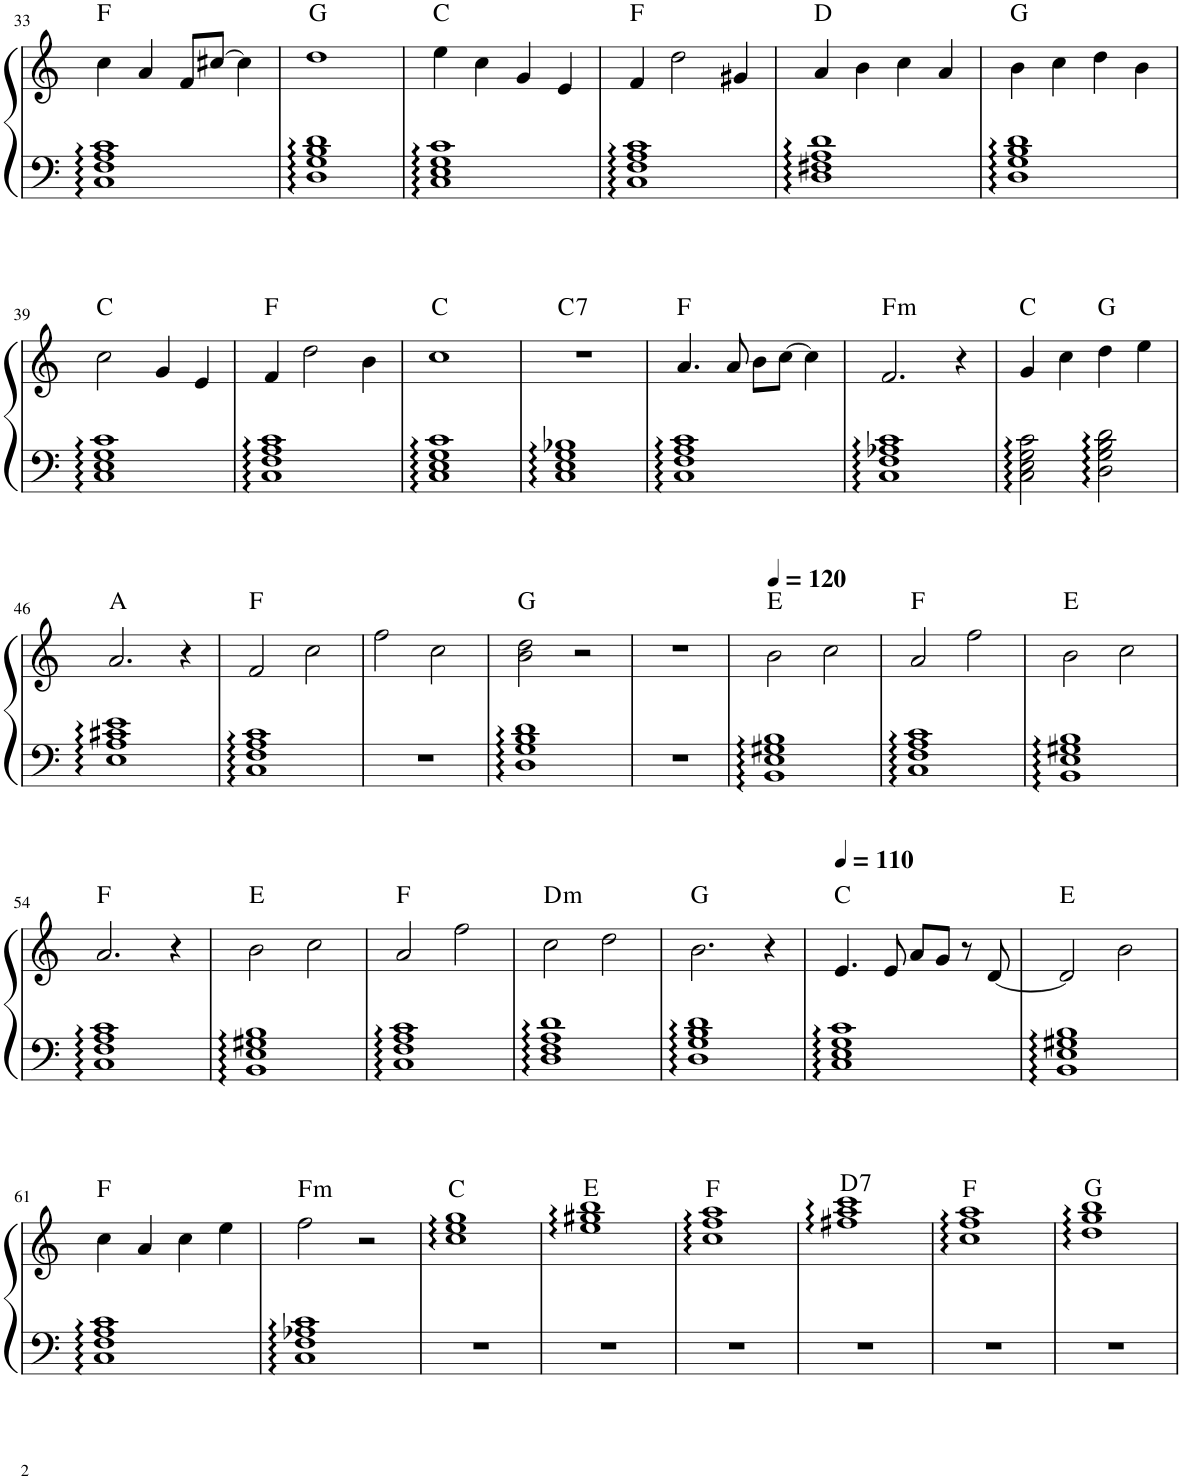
**kern	**kern	**harte
*part1	*part1	*part1
*staff2	*staff1	*
*I"Piano	*	*
*I'Pno.	*	*
!!LO:PB:g=z
*clefF4	*clefG2	*
*k[]	*k[]	*
*M4/4	*M4/4	*
=33	=33	=33
1C 1F 1A 1c	4cc\	F:maj
.	4a/	.
.	8f/L	.
.	[8cc#X/J	.
.	4cc#\]	.
=34	=34	=34
1D 1G 1B 1d	1dd	G:maj
=35	=35	=35
1C 1E 1G 1c	4ee\	C:maj
.	4cc\	.
.	4g/	.
.	4e/	.
=36	=36	=36
1C 1F 1A 1c	4f/	F:maj
.	2dd\	.
.	4g#X/	.
=37	=37	=37
1D 1F#X 1A 1d	4a/	D:maj
.	4b\	.
.	4cc\	.
.	4a/	.
=38	=38	=38
1D 1G 1B 1d	4b\	G:maj
.	4cc\	.
.	4dd\	.
.	4b\	.
!!LO:LB:g=z
=39	=39	=39
1C 1E 1G 1c	2cc\	C:maj
.	4g/	.
.	4e/	.
=40	=40	=40
1C 1F 1A 1c	4f/	F:maj
.	2dd\	.
.	4b\	.
=41	=41	=41
1C 1E 1G 1c	1cc	C:maj
=42	=42	=42
!	!	!LO:H:kt=7
1C 1E 1G 1B-X	1r	C:7
=43	=43	=43
1C 1F 1A 1c	4.a/	F:maj
.	8a/	.
.	8b\L	.
.	[8cc\J	.
.	4cc\]	.
=44	=44	=44
!	!	!LO:H:kt=m
1C 1F 1A-X 1c	2.f/	F:min
.	4r	.
=45	=45	=45
2C\ 2E\ 2G\ 2c\	4g/	C:maj
.	4cc\	.
2D\ 2G\ 2B\ 2d\	4dd\	G:maj
.	4ee\	.
!!LO:LB:g=z
=46	=46	=46
1E 1A 1c#X 1e	2.a/	A:maj
.	4r	.
=47	=47	=47
1C 1F 1A 1c	2f/	F:maj
.	2cc\	.
=48	=48	=48
1r	2ff\	.
.	2cc\	.
=49	=49	=49
1D 1G 1B 1d	2b\ 2dd\	G:maj
.	2r	.
=50	=50	=50
1r	1r	.
=51	=51	=51
*	*MM120	*
1BB 1E 1G#X 1B	2b\	E:maj
.	2cc\	.
=52	=52	=52
1C 1F 1A 1c	2a/	F:maj
.	2ff\	.
=53	=53	=53
1BB 1E 1G#X 1B	2b\	E:maj
.	2cc\	.
!!LO:LB:g=z
=54	=54	=54
1C 1F 1A 1c	2.a/	F:maj
.	4r	.
=55	=55	=55
1BB 1E 1G#X 1B	2b\	E:maj
.	2cc\	.
=56	=56	=56
1C 1F 1A 1c	2a/	F:maj
.	2ff\	.
=57	=57	=57
!	!	!LO:H:kt=m
1D 1F 1A 1d	2cc\	D:min
.	2dd\	.
=58	=58	=58
1D 1G 1B 1d	2.b\	G:maj
.	4r	.
=59	=59	=59
*	*MM110	*
1C 1E 1G 1c	4.e/	C:maj
.	8e/	.
.	8a/L	.
.	8g/J	.
.	8r	.
.	[8d/	.
=60	=60	=60
1BB 1E 1G#X 1B	2d/]	E:maj
.	2b\	.
!!LO:LB:g=z
=61	=61	=61
1C 1F 1A 1c	4cc\	F:maj
.	4a/	.
.	4cc\	.
.	4ee\	.
=62	=62	=62
!	!	!LO:H:kt=m
1C 1F 1A-X 1c	2ff\	F:min
.	2r	.
=63	=63	=63
1r	1cc 1ee 1gg	C:maj
=64	=64	=64
1r	1ee 1gg#X 1bb	E:maj
=65	=65	=65
1r	1cc 1ff 1aa	F:maj
=66	=66	=66
!	!	!LO:H:kt=7
1r	1ff#X 1aa 1ccc	D:7
=67	=67	=67
1r	1cc 1ff 1aa	F:maj
=68	=68	=68
1r	1dd 1gg 1bb	G:maj
=	=	=
*-	*-	*-
